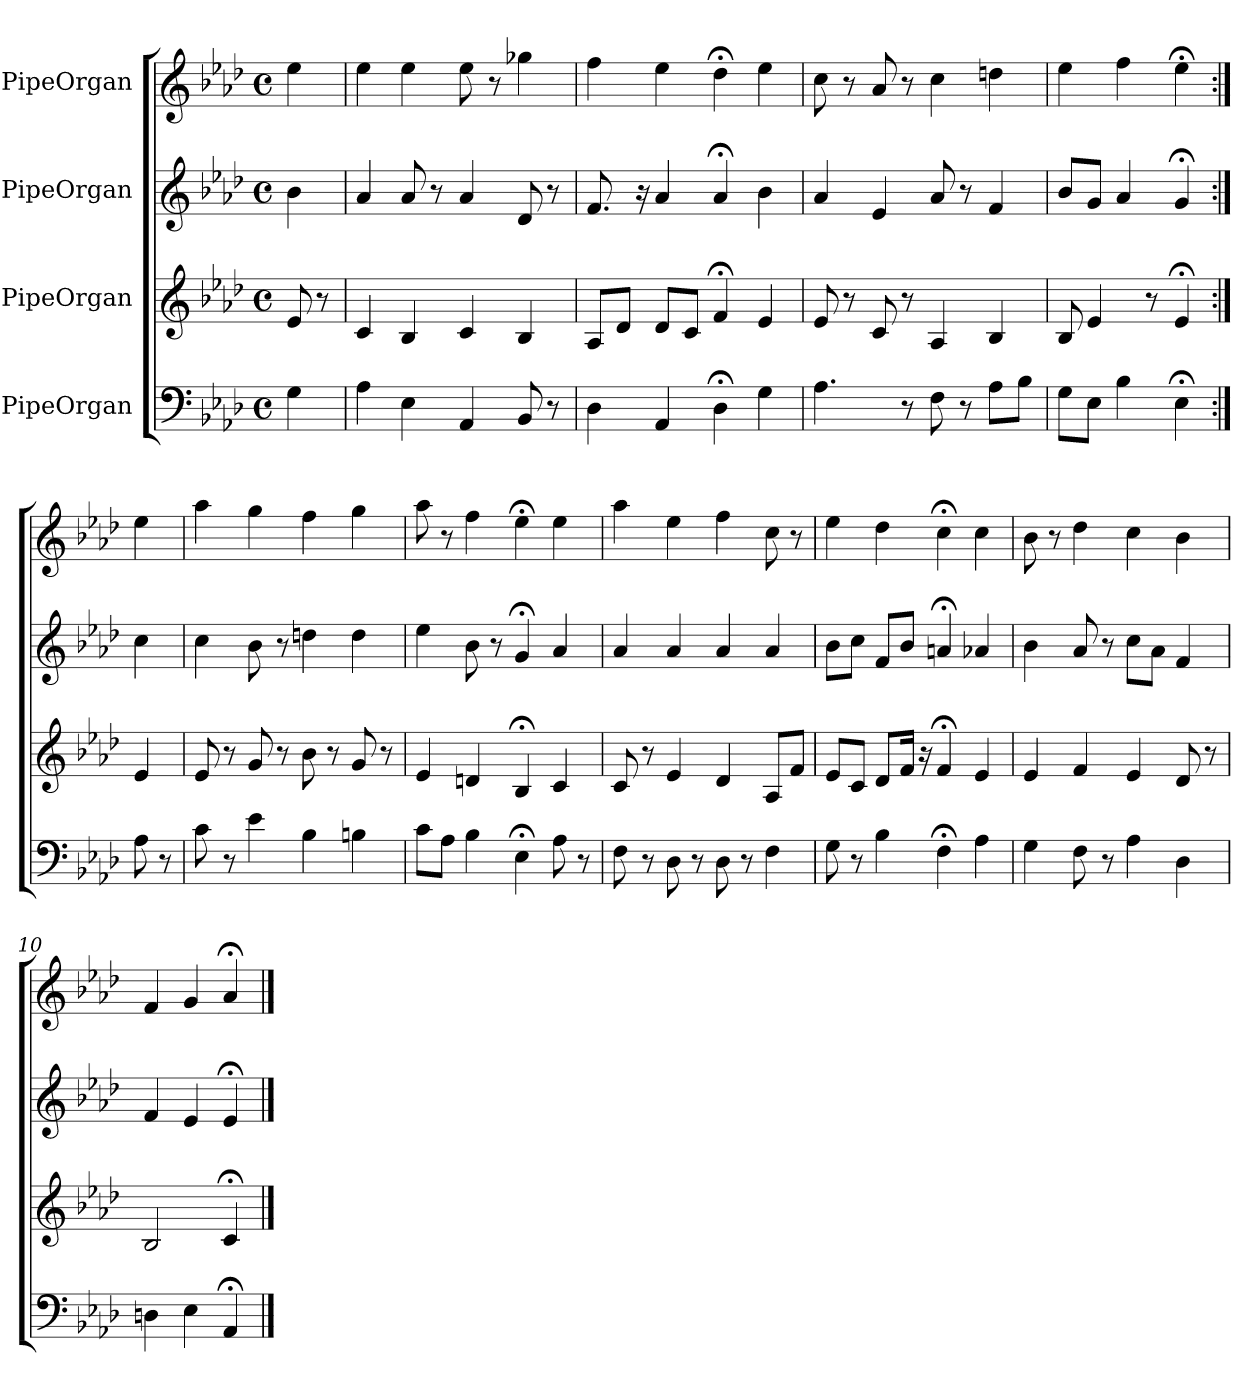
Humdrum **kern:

**kern	**kern	**kern	**kern
*part4	*part3	*part2	*part1
*staff4	*staff3	*staff2	*staff1
*I"PipeOrgan	*I"PipeOrgan	*I"PipeOrgan	*I"PipeOrgan
*k[b-e-a-d-]	*k[b-e-a-d-]	*k[b-e-a-d-]	*k[b-e-a-d-]
*A-:	*A-:	*A-:	*A-:
*M4/4	*M4/4	*M4/4	*M4/4
*met(c)	*met(c)	*met(c)	*met(c)
*MM60	*MM60	*MM60	*MM60
=	=	=	=
4G	8e-	4b-	4ee-
.	8r	.	.
=1	=1	=1	=1
4A-	4c	4a-	4ee-
4E-	4B-	8a-	4ee-
.	.	8r	.
4AA-	4c	4a-	8ee-
.	.	.	8r
8BB-	4B-	8d-	4gg-X
8r	.	8r	.
=2	=2	=2	=2
4D-	8A-L	8.f	4ff
.	8d-J	.	.
.	.	16r	.
4AA-	8d-L	4a-	4ee-
.	8cJ	.	.
4D-;<	4f;<	4a-;<	4dd-;<
4G	4e-	4b-	4ee-
=3	=3	=3	=3
4.A-	8e-	4a-	8cc
.	8r	.	8r
.	8c	4e-	8a-
8r	8r	.	8r
8F	4A-	8a-	4cc
8r	.	8r	.
8A-L	4B-	4f	4ddn
8B-J	.	.	.
=4	=4	=4	=4
8GL	8B-	8b-L	4ee-
8E-J	4e-	8gJ	.
4B-	.	4a-	4ff
.	8r	.	.
4E-;<	4e-;<	4g;<	4ee-;<
=:|!	=:|!	=:|!	=:|!
8A-	4e-	4cc	4ee-
8r	.	.	.
=5	=5	=5	=5
8c	8e-	4cc	4aa-
8r	8r	.	.
4e-	8g	8b-	4gg
.	8r	8r	.
4B-	8b-	4ddn	4ff
.	8r	.	.
4Bn	8g	4dd	4gg
.	8r	.	.
=6	=6	=6	=6
8cL	4e-	4ee-	8aa-
8A-J	.	.	8r
4B-	4dn	8b-	4ff
.	.	8r	.
4E-;<	4B-;<	4g;<	4ee-;<
8A-	4c	4a-	4ee-
8r	.	.	.
=7	=7	=7	=7
8F	8c	4a-	4aa-
8r	8r	.	.
8D-	4e-	4a-	4ee-
8r	.	.	.
8D-	4d-	4a-	4ff
8r	.	.	.
4F	8A-L	4a-	8cc
.	8fJ	.	8r
=8	=8	=8	=8
8G	8e-L	8b-L	4ee-
8r	8cJ	8ccJ	.
4B-	8d-L	8fL	4dd-
.	16fJk	8b-J	.
.	16r	.	.
4F;<	4f;<	4an;<	4cc;<
4A-	4e-	4a-X	4cc
=9	=9	=9	=9
4G	4e-	4b-	8b-
.	.	.	8r
8F	4f	8a-	4dd-
8r	.	8r	.
4A-	4e-	8ccL	4cc
.	.	8a-J	.
4D-	8d-	4f	4b-
.	8r	.	.
=10	=10	=10	=10
4Dn	2B-	4f	4f
4E-	.	4e-	4g
4AA-;<	4c;<	4e-;<	4a-;<
==	==	==	==
*-	*-	*-	*-
